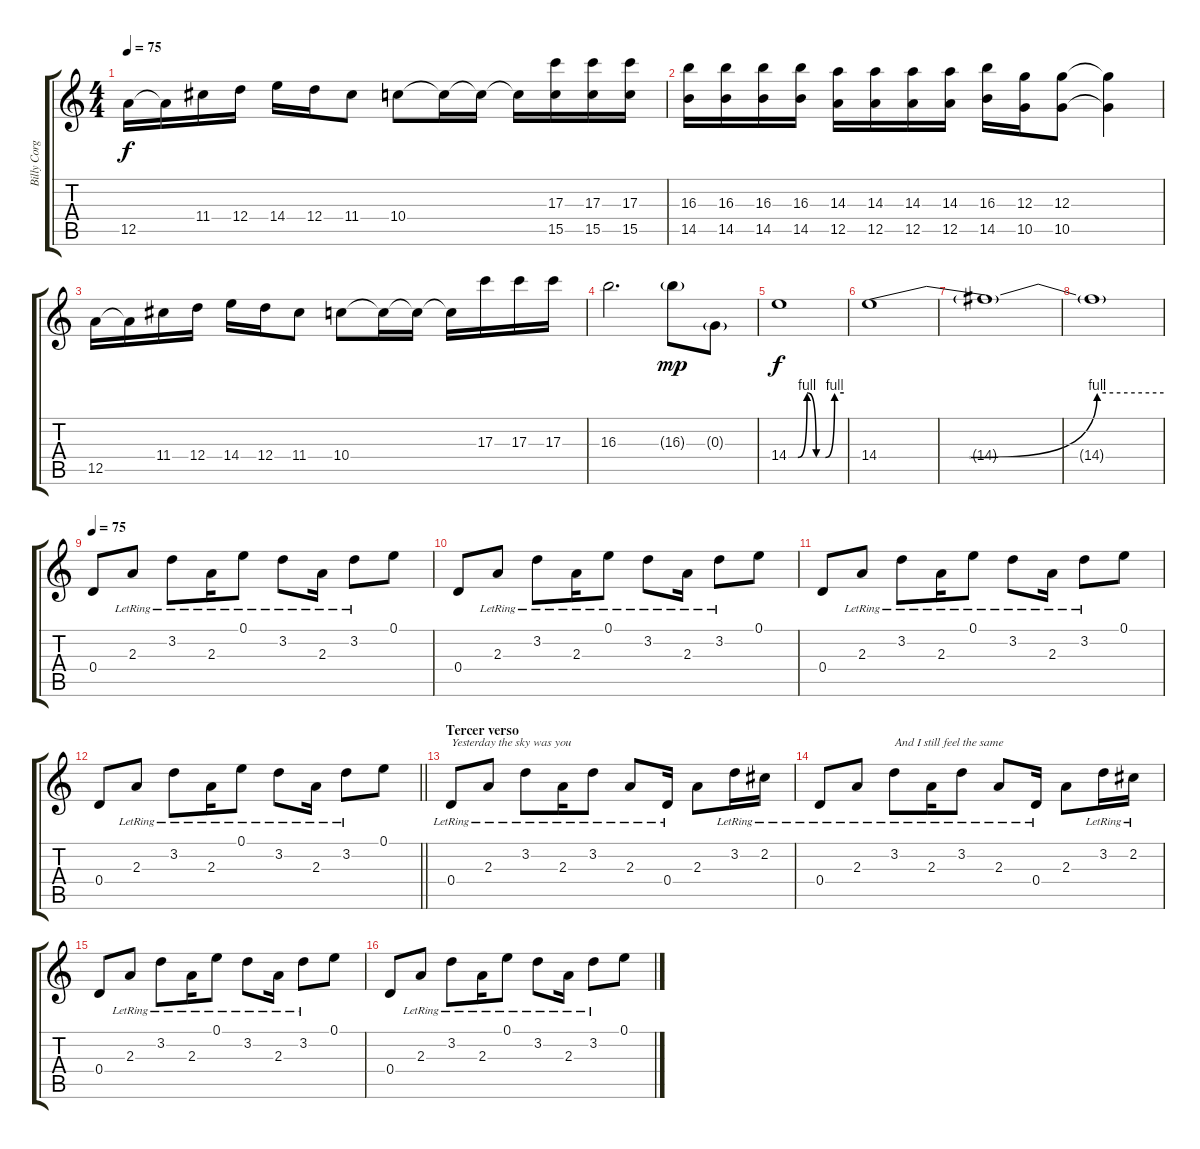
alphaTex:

\track ("Billy Corgan" "Billy Corg") {instrument acousticguitarsteel}
\staff {score tabs}
\tuning (E4 B3 G3 D3 A2 D2) {hide}
\ts (4 4)
\tempo 75
\clef g2
\ks c
12.5.16{dy f} 12.5{t}.16 11.4.16 12.4.16 14.4.16 12.4.16 11.4.8 10.4.8 10.4{t}.16 10.4{t}.16 10.4{t}.16 (17.3 15.5).16 (17.3 15.5).16 (17.3 15.5).16 |
(16.3 14.5).16 (16.3 14.5).16 (16.3 14.5).16 (16.3 14.5).16 (14.3 12.5).16 (14.3 12.5).16 (14.3 12.5).16 (14.3 12.5).16 (16.3 14.5).16 (12.3 10.5).16 (12.3 10.5).8 (12.3{t} 10.5{t}).4 |
12.5.16 12.5{t}.16 11.4.16 12.4.16 14.4.16 12.4.16 11.4.8 10.4.8 10.4{t}.16 10.4{t}.16 10.4{t}.16 17.3.16 17.3.16 17.3.16 |
16.3.2{d} 16.3{g}.8{dy mp} 0.3{g}.8 |
14.4{be (custom 0 0 10 0 20 4 30 0 40 0 50 4 60 4)}.1{dy f} |
14.4{be (custom 0 0 19 0 46 4 60 4)}.1 |
14.4{t}.1{volume 2} |
14.4{t}.1 |
\tempo 75
0.4.8{volume 16 instrument acousticguitarsteel} 2.3{lr}.8 3.2{lr}.8 2.3{lr}.16 0.1{lr}.8 3.2{lr}.8 2.3{lr}.16 3.2{lr}.8 0.1.8 |
0.4.8 2.3{lr}.8 3.2{lr}.8 2.3{lr}.16 0.1{lr}.8 3.2{lr}.8 2.3{lr}.16 3.2{lr}.8 0.1.8 |
0.4.8 2.3{lr}.8 3.2{lr}.8 2.3{lr}.16 0.1{lr}.8 3.2{lr}.8 2.3{lr}.16 3.2{lr}.8 0.1.8 |
\barLineRight lightlight
0.4.8 2.3{lr}.8 3.2{lr}.8 2.3{lr}.16 0.1{lr}.8 3.2{lr}.8 2.3{lr}.16 3.2{lr}.8 0.1.8 |
\section ("" "Tercer verso")
0.4{lr}.8{txt "Yesterday the sky was you"} 2.3{lr}.8 3.2{lr}.8 2.3{lr}.16 3.2{lr}.8 2.3{lr}.8 0.4{lr}.16 2.3.8 3.2{lr}.16 2.2{lr}.16 |
0.4{lr}.8 2.3{lr}.8 3.2{lr}.8{txt "And I still feel the same"} 2.3{lr}.16 3.2{lr}.8 2.3{lr}.8 0.4{lr}.16 2.3.8 3.2{lr}.16 2.2{lr}.16 |
0.4.8 2.3{lr}.8 3.2{lr}.8 2.3{lr}.16 0.1{lr}.8 3.2{lr}.8 2.3{lr}.16 3.2{lr}.8 0.1.8 |
0.4.8 2.3{lr}.8 3.2{lr}.8 2.3{lr}.16 0.1{lr}.8 3.2{lr}.8 2.3{lr}.16 3.2{lr}.8 0.1.8
